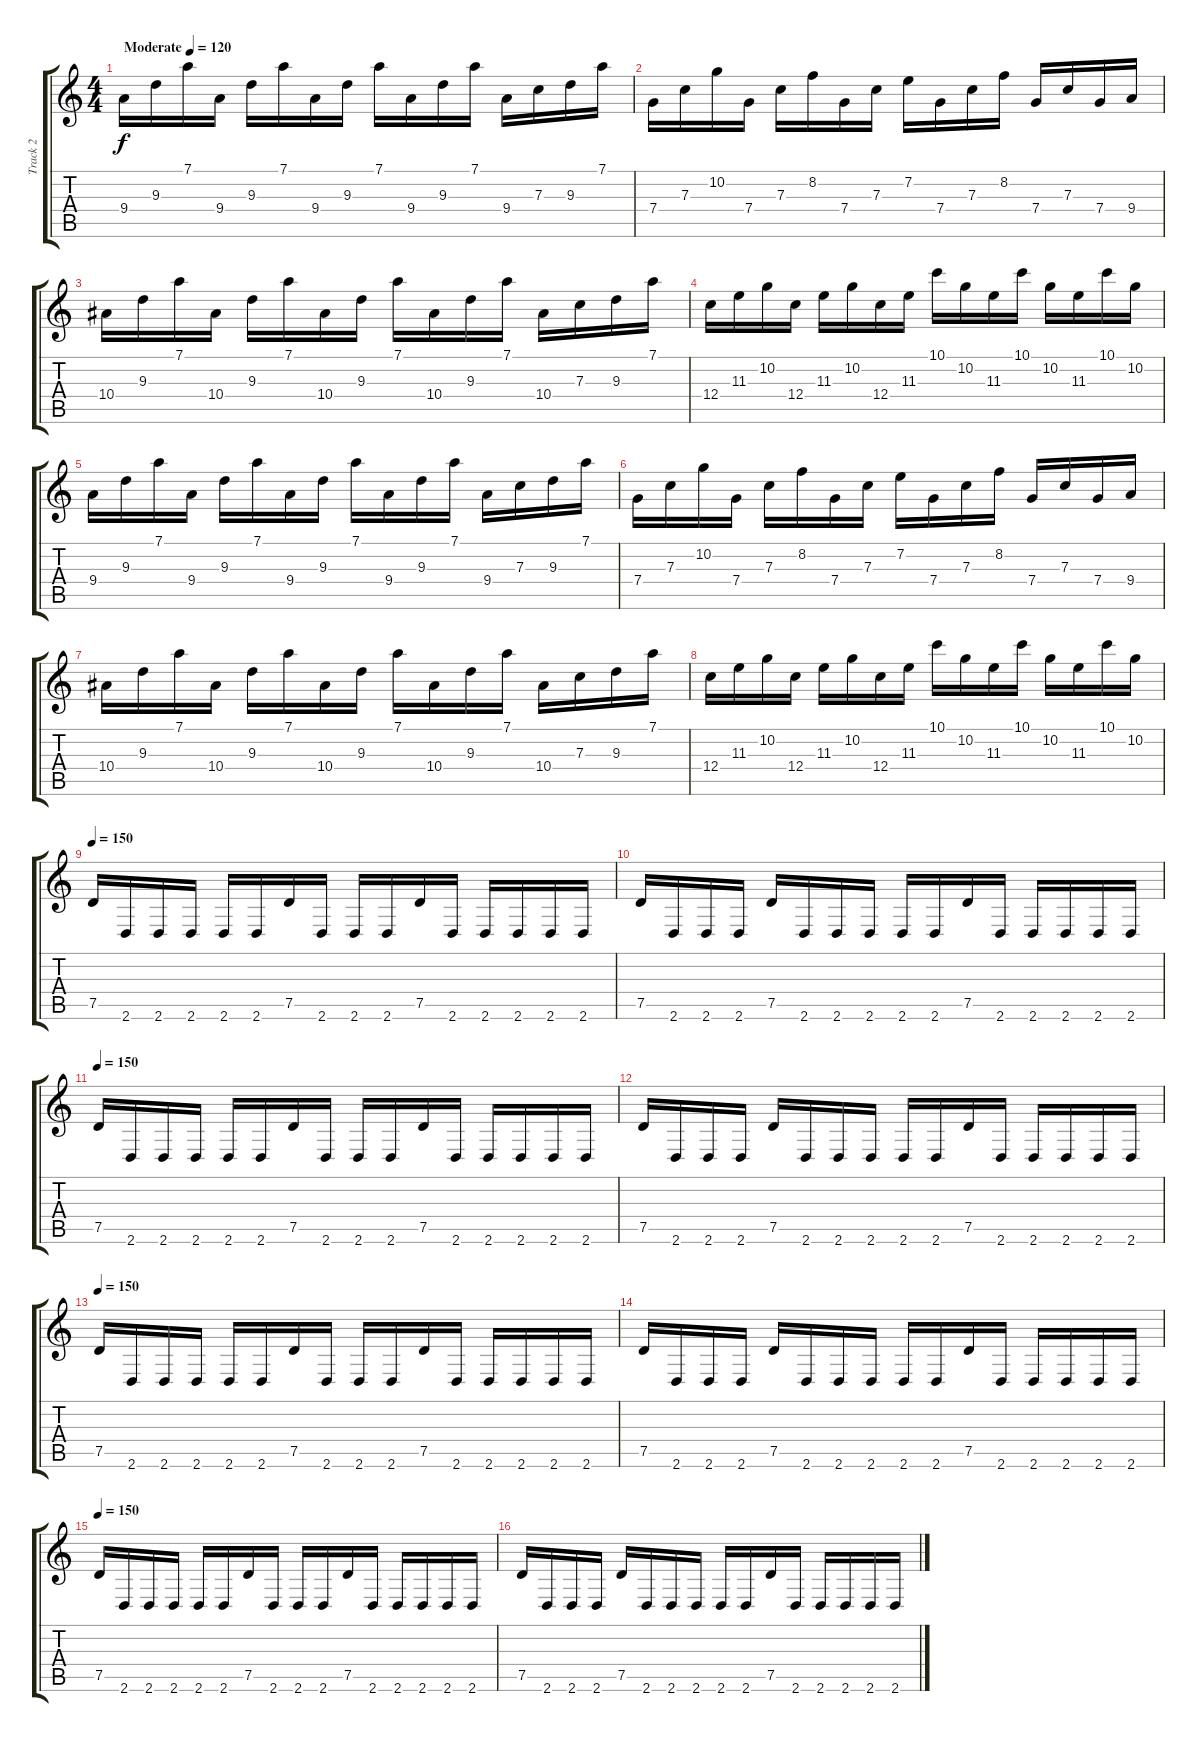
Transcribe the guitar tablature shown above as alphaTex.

\track ("Track 2" "Track 2") {instrument overdrivenguitar}
\staff {score tabs}
\tuning (D4 A3 F3 C3 G2 C2) {hide}
\ts (4 4)
\tempo (120 "Moderate")
\tempo 75
\tempo (120 "Moderate")
\clef g2
\ks c
9.4.16{dy f instrument overdrivenguitar} 9.3.16 7.1.16 9.4.16 9.3.16 7.1.16 9.4.16 9.3.16 7.1.16 9.4.16 9.3.16 7.1.16 9.4.16 7.3.16 9.3.16 7.1.16 |
7.4.16 7.3.16 10.2.16 7.4.16 7.3.16 8.2.16 7.4.16 7.3.16 7.2.16 7.4.16 7.3.16 8.2.16 7.4.16 7.3.16 7.4.16 9.4.16 |
10.4.16 9.3.16 7.1.16 10.4.16 9.3.16 7.1.16 10.4.16 9.3.16 7.1.16 10.4.16 9.3.16 7.1.16 10.4.16 7.3.16 9.3.16 7.1.16 |
12.4.16 11.3.16 10.2.16 12.4.16 11.3.16 10.2.16 12.4.16 11.3.16 10.1.16 10.2.16 11.3.16 10.1.16 10.2.16 11.3.16 10.1.16 10.2.16 |
9.4.16 9.3.16 7.1.16 9.4.16 9.3.16 7.1.16 9.4.16 9.3.16 7.1.16 9.4.16 9.3.16 7.1.16 9.4.16 7.3.16 9.3.16 7.1.16 |
7.4.16 7.3.16 10.2.16 7.4.16 7.3.16 8.2.16 7.4.16 7.3.16 7.2.16 7.4.16 7.3.16 8.2.16 7.4.16 7.3.16 7.4.16 9.4.16 |
10.4.16 9.3.16 7.1.16 10.4.16 9.3.16 7.1.16 10.4.16 9.3.16 7.1.16 10.4.16 9.3.16 7.1.16 10.4.16 7.3.16 9.3.16 7.1.16 |
12.4.16 11.3.16 10.2.16 12.4.16 11.3.16 10.2.16 12.4.16 11.3.16 10.1.16 10.2.16 11.3.16 10.1.16 10.2.16 11.3.16 10.1.16 10.2.16 |
\tempo 150
7.5.16 2.6.16 2.6.16 2.6.16 2.6.16 2.6.16 7.5.16 2.6.16 2.6.16 2.6.16 7.5.16 2.6.16 2.6.16 2.6.16 2.6.16 2.6.16 |
7.5.16 2.6.16 2.6.16 2.6.16 7.5.16 2.6.16 2.6.16 2.6.16 2.6.16 2.6.16 7.5.16 2.6.16 2.6.16 2.6.16 2.6.16 2.6.16 |
\tempo 150
7.5.16 2.6.16 2.6.16 2.6.16 2.6.16 2.6.16 7.5.16 2.6.16 2.6.16 2.6.16 7.5.16 2.6.16 2.6.16 2.6.16 2.6.16 2.6.16 |
7.5.16 2.6.16 2.6.16 2.6.16 7.5.16 2.6.16 2.6.16 2.6.16 2.6.16 2.6.16 7.5.16 2.6.16 2.6.16 2.6.16 2.6.16 2.6.16 |
\tempo 150
7.5.16 2.6.16 2.6.16 2.6.16 2.6.16 2.6.16 7.5.16 2.6.16 2.6.16 2.6.16 7.5.16 2.6.16 2.6.16 2.6.16 2.6.16 2.6.16 |
7.5.16 2.6.16 2.6.16 2.6.16 7.5.16 2.6.16 2.6.16 2.6.16 2.6.16 2.6.16 7.5.16 2.6.16 2.6.16 2.6.16 2.6.16 2.6.16 |
\tempo 150
7.5.16 2.6.16 2.6.16 2.6.16 2.6.16 2.6.16 7.5.16 2.6.16 2.6.16 2.6.16 7.5.16 2.6.16 2.6.16 2.6.16 2.6.16 2.6.16 |
7.5.16 2.6.16 2.6.16 2.6.16 7.5.16 2.6.16 2.6.16 2.6.16 2.6.16 2.6.16 7.5.16 2.6.16 2.6.16 2.6.16 2.6.16 2.6.16
